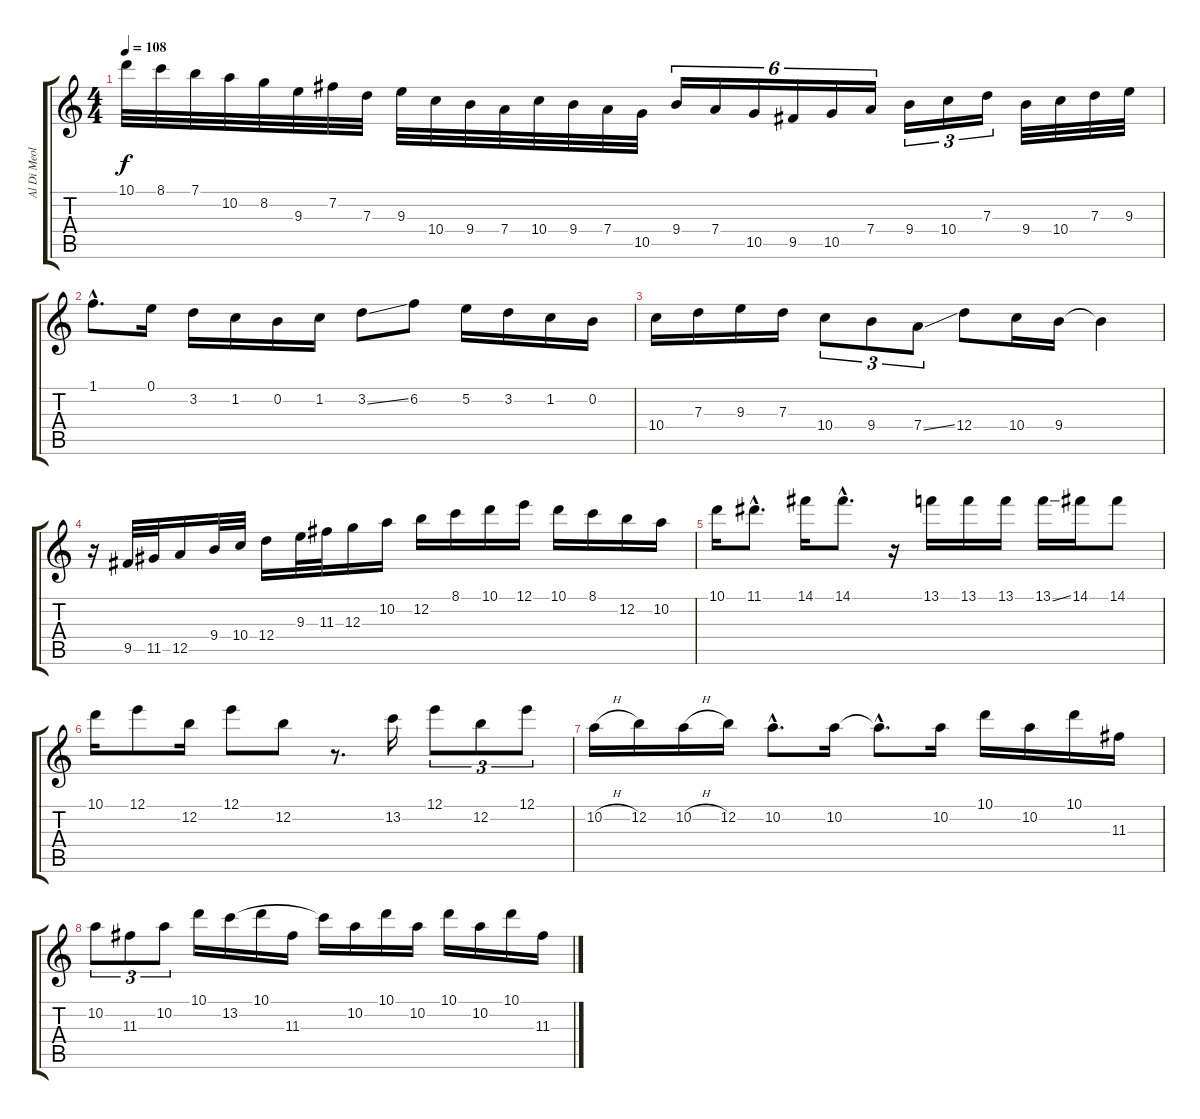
\track ("Al Di Meola" "Al Di Meol") {instrument acousticguitarnylon}
\staff {score tabs}
\tuning (E4 B3 G3 D3 A2 E2) {hide}
\ts (4 4)
\tempo 108
\clef g2
\ks c
10.1.32{dy f} 8.1.32 7.1.32 10.2.32 8.2.32 9.3.32 7.2.32 7.3.32 9.3.32 10.4.32 9.4.32 7.4.32 10.4.32 9.4.32 7.4.32 10.5.32 9.4.16{tu (6 4)} 7.4.16{tu (6 4)} 10.5.16{tu (6 4)} 9.5.16{tu (6 4)} 10.5.16{tu (6 4)} 7.4.16{tu (6 4)} 9.4.16{tu (3 2)} 10.4.16{tu (3 2)} 7.3.16{tu (3 2)} 9.4.32 10.4.32 7.3.32 9.3.32 |
1.1{hac}.8{d} 0.1.16 3.2.16 1.2.16 0.2.16 1.2.16 3.2{ss}.8 6.2.8 5.2.16 3.2.16 1.2.16 0.2.16 |
10.4.16 7.3.16 9.3.16 7.3.16 10.4.8{tu (3 2)} 9.4.8{tu (3 2)} 7.4{ss}.8{tu (3 2)} 12.4.8 10.4.16 9.4.16 9.4{t}.4 |
r.16 9.5.32 11.5.32 12.5.16 9.4.32 10.4.32 12.4.16 9.3.32 11.3.32 12.3.16 10.2.16 12.2.16 8.1.16 10.1.16 12.1.16 10.1.16 8.1.16 12.2.16 10.2.16 |
10.1.16 11.1{hac}.8{d} 14.1.16 14.1{hac}.8{d} r.16 13.1.16 13.1.16 13.1.16 13.1{ss}.16 14.1.16 14.1.8 |
10.1.16 12.1.8 12.2.16 12.1.8 12.2.8 r.8{d} 13.2.16 12.1.8{tu (3 2)} 12.2.8{tu (3 2)} 12.1.8{tu (3 2)} |
10.2{h}.16 12.2.16 10.2{h}.16 12.2.16 10.2{hac}.8{d} 10.2.16 10.2{hac t}.8{d} 10.2.16 10.1.16 10.2.16 10.1.16 11.3.16 |
10.2.8{tu (3 2)} 11.3.8{tu (3 2)} 10.2.8{tu (3 2)} 10.1.16 13.2.16 10.1.16 11.3.16 13.2{t}.16 10.2.16 10.1.16 10.2.16 10.1.16 10.2.16 10.1.16 11.3.16
